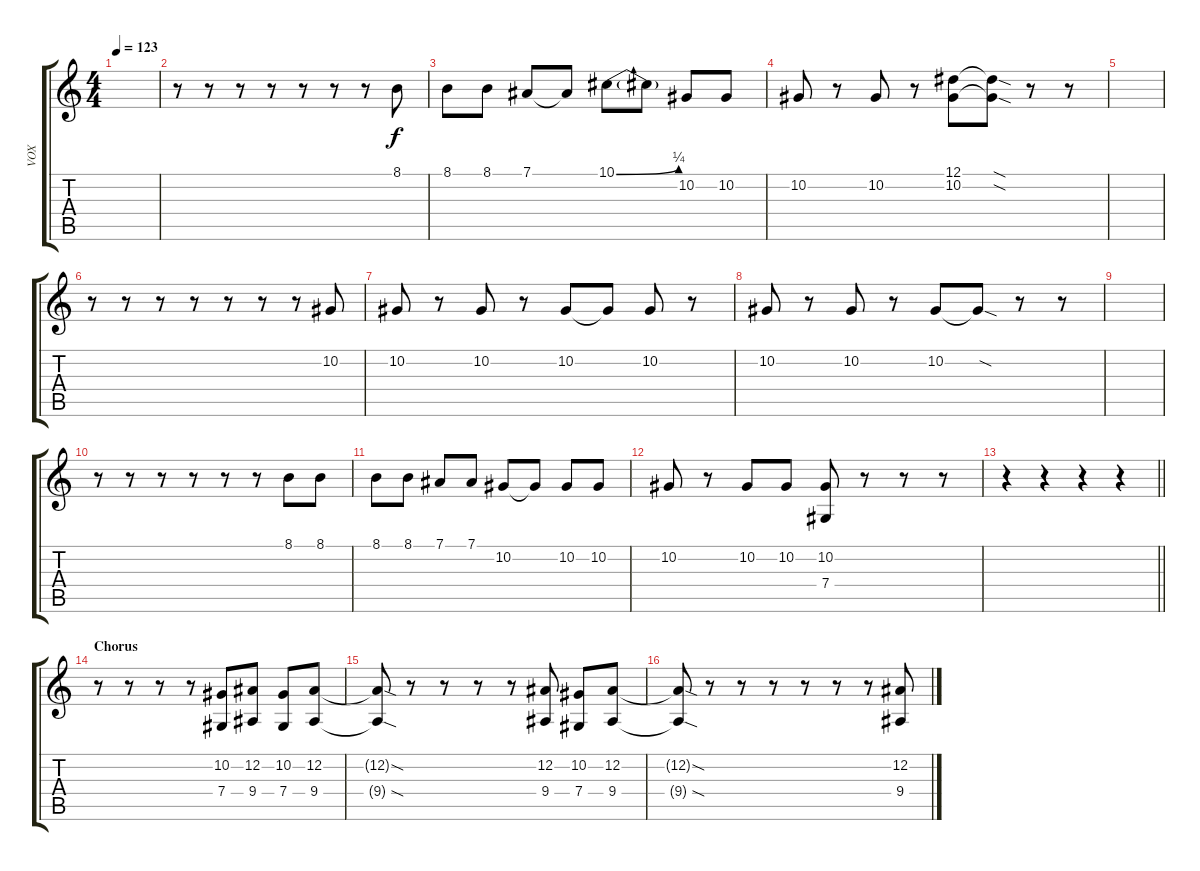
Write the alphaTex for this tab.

\track ("VOX" "VOX") {instrument tenorsax}
\staff {score tabs}
\tuning (Eb4 Bb3 Gb3 Db3 Ab2 Eb2) {hide}
\ts (4 4)
\tempo 123
\clef g2
\ks c
|
r.8 r.8 r.8 r.8 r.8 r.8 r.8 8.1.8 |
8.1.8 8.1.8 7.1.8 7.1{t}.8 10.1{be (bend 0 0 60 1)}.8 10.1{t}.8 10.2.8 10.2.8 |
10.2.8 r.8 10.2.8 r.8 (12.1 10.2).8 (12.1{sod t} 10.2{sod t}).8 r.8 r.8 |
|
r.8 r.8 r.8 r.8 r.8 r.8 r.8 10.2.8 |
10.2.8 r.8 10.2.8 r.8 10.2.8 10.2{t}.8 10.2.8 r.8 |
10.2.8 r.8 10.2.8 r.8 10.2.8 10.2{sod t}.8 r.8 r.8 |
|
r.8 r.8 r.8 r.8 r.8 r.8 8.1.8 8.1.8 |
8.1.8 8.1.8 7.1.8 7.1.8 10.2.8 10.2{t}.8 10.2.8 10.2.8 |
10.2.8 r.8 10.2.8 10.2.8 (10.2 7.4).8 r.8 r.8 r.8 |
\barLineRight lightlight
r.4 r.4 r.4 r.4 |
\section ("" "Chorus")
r.8 r.8 r.8 r.8 (10.2 7.4).8 (12.2 9.4).8 (10.2 7.4).8 (12.2 9.4).8 |
(12.2{sod t} 9.4{sod t}).8 r.8 r.8 r.8 r.8 (12.2 9.4).8 (10.2 7.4).8 (12.2 9.4).8 |
(12.2{sod t} 9.4{sod t}).8 r.8 r.8 r.8 r.8 r.8 r.8 (12.2 9.4).8
